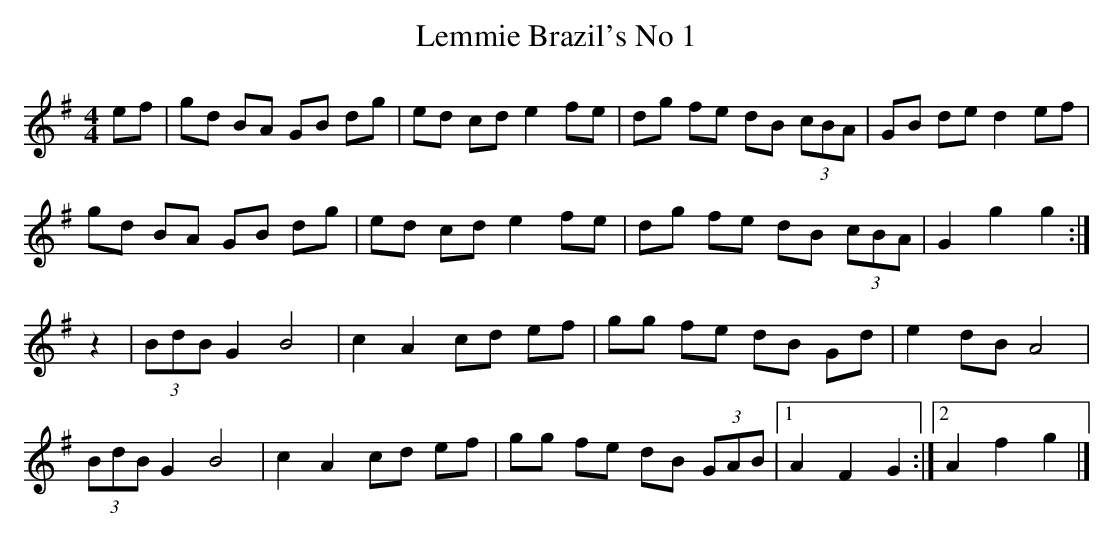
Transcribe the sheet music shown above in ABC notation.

X:1
T:Lemmie Brazil's No 1
M:4/4
L:1/8
K:G
ef|gd BA GB dg|ed cd e2fe|dg fe dB (3cBA|GB de d2ef|
gd BA GB dg|ed cd e2fe|dg fe dB (3cBA|G2g2g2:|
z2|(3BdB G2B4|c2A2cd ef|gg fe dB Gd|e2dB A4|
(3BdB G2B4|c2A2cd ef|gg fe dB (3GAB|[1A2F2G2:|[2A2f2g2|]
